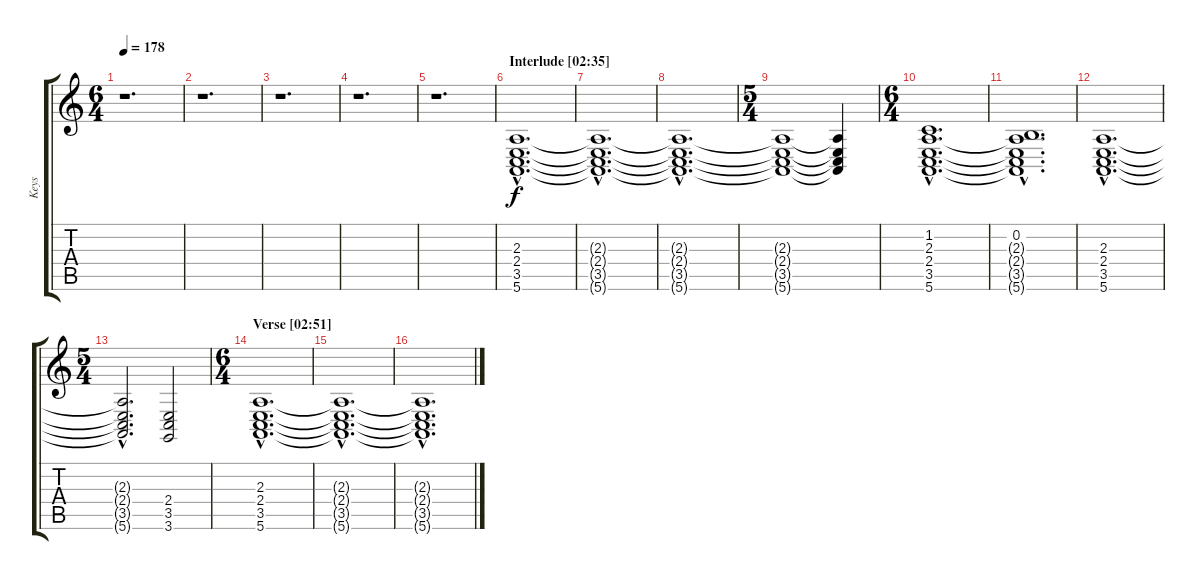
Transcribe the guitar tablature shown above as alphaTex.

\track ("Keys" "Keys") {instrument pad2warm}
\staff {score tabs}
\tuning (E4 B3 G3 D3 A2 E2) {hide}
\ts (6 4)
\tempo 178
\clef g2
\ks c
r.1{d dy f} |
\section ("" "")
r.1{d} |
r.1{d} |
r.1{d} |
r.1{d} |
\section ("" "Interlude [02:35]")
(2.3{hac} 2.4{hac} 3.5{hac} 5.6{hac}).1{d} |
(2.3{hac t} 2.4{hac t} 3.5{hac t} 5.6{hac t}).1{d} |
(2.3{hac t} 2.4{hac t} 3.5{hac t} 5.6{hac t}).1{d} |
\ts (5 4)
(2.3{t} 2.4{t} 3.5{t} 5.6{t}).1 (2.3{t} 2.4{t} 3.5{t} 5.6{t}).4 |
\ts (6 4)
(1.2{hac} 2.3{hac} 2.4{hac} 3.5{hac} 5.6{hac}).1{d} |
(0.2{hac} 2.3{hac t} 2.4{hac t} 3.5{hac t} 5.6{hac t}).1{d} |
(2.3{hac} 2.4{hac} 3.5{hac} 5.6{hac}).1{d} |
\ts (5 4)
(2.3{hac t} 2.4{hac t} 3.5{hac t} 5.6{hac t}).2{d} (2.4 3.5 3.6).2 |
\ts (6 4)
\section ("" "Verse [02:51]")
(2.3{hac} 2.4{hac} 3.5{hac} 5.6{hac}).1{d} |
(2.3{hac t} 2.4{hac t} 3.5{hac t} 5.6{hac t}).1{d} |
(2.3{hac t} 2.4{hac t} 3.5{hac t} 5.6{hac t}).1{d}
